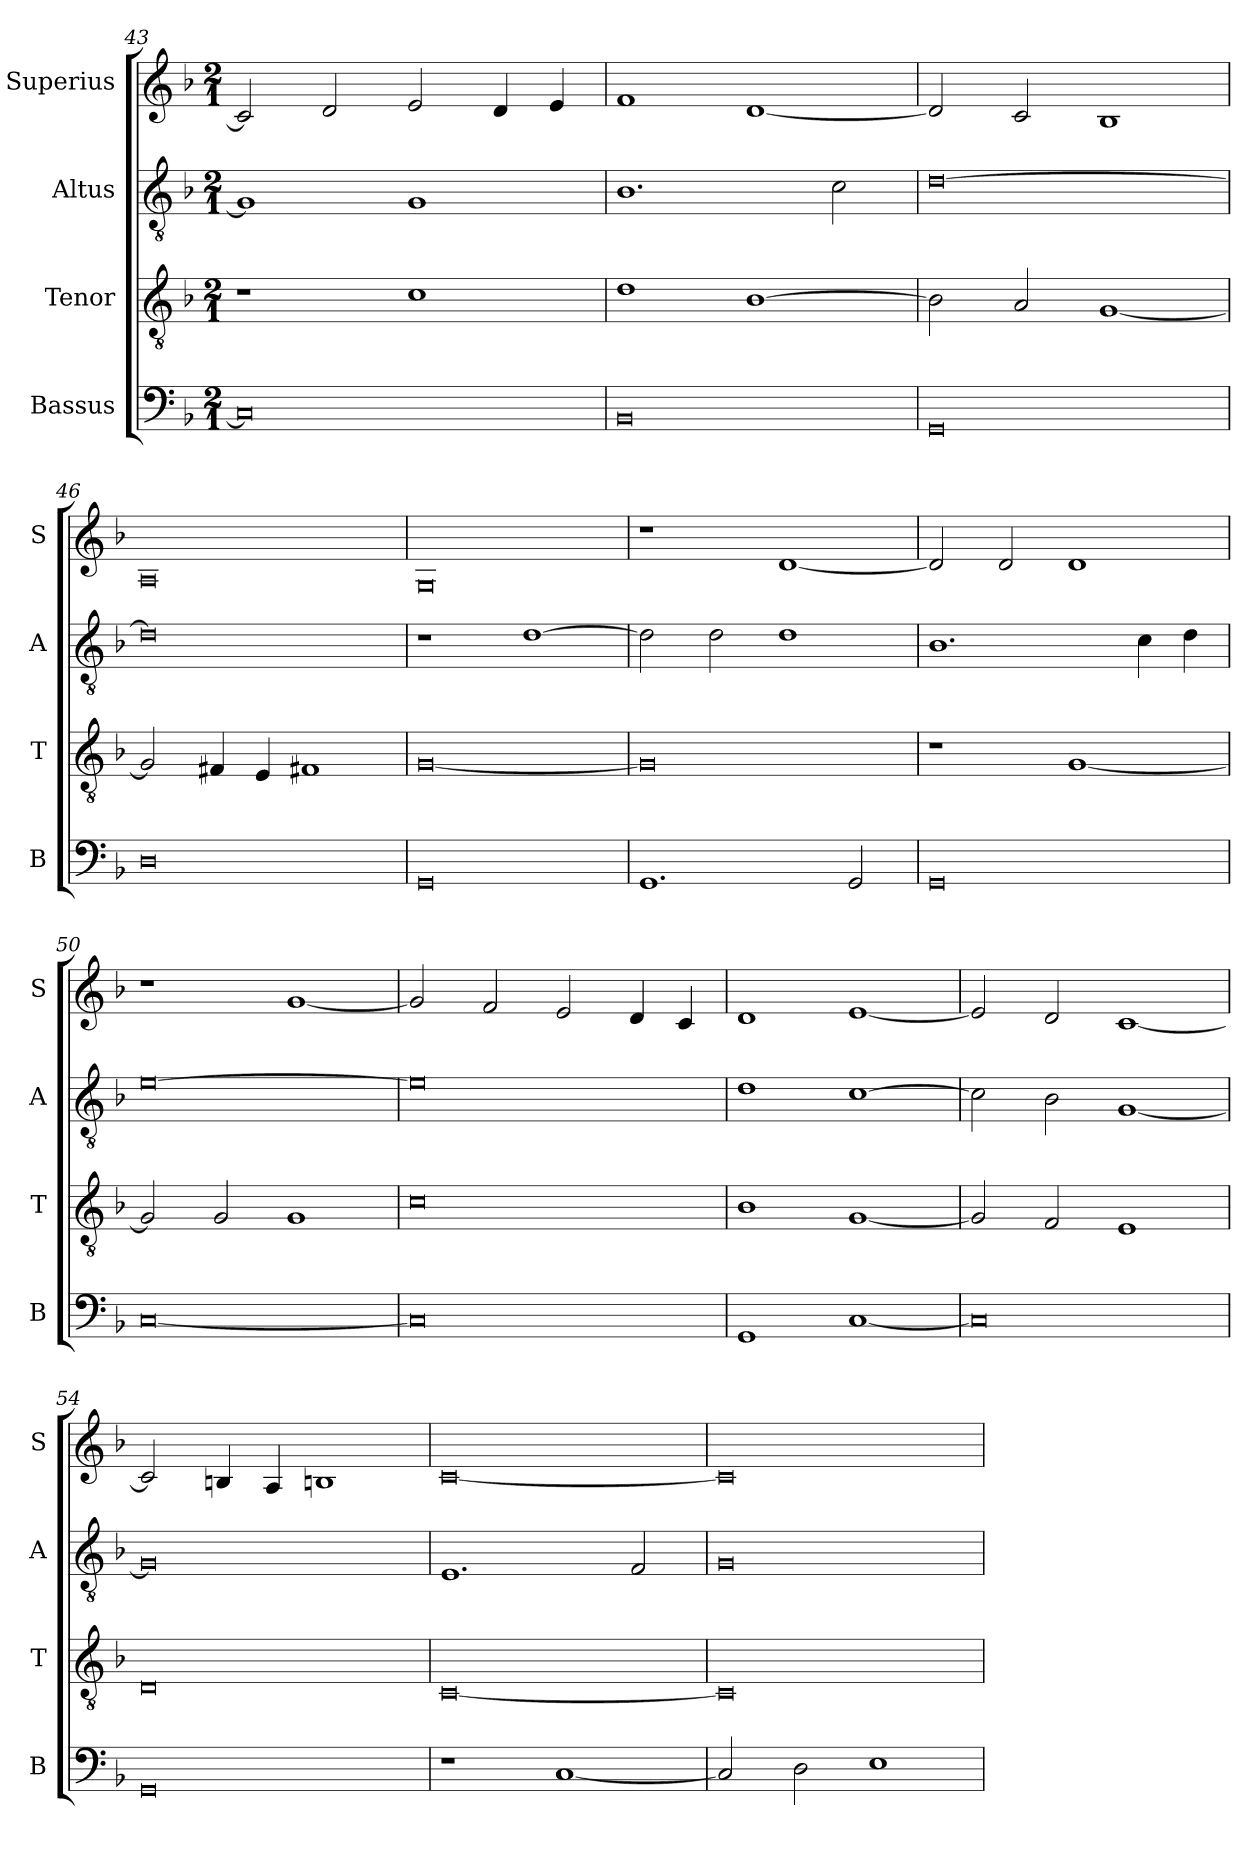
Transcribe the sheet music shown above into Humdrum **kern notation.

**kern	**kern	**kern	**kern
*part4	*part3	*part2	*part1
*staff4	*staff3	*staff2	*staff1
*I"Bassus	*I"Tenor	*I"Altus	*I"Superius
*I'B	*I'T	*I'A	*I'S
*clefF4	*clefGv2	*clefGv2	*clefG2
*k[b-]	*k[b-]	*k[b-]	*k[b-]
*M2/1	*M2/1	*M2/1	*M2/1
=43	=43	=43	=43
0C]	1r	1G]	2c/]
.	.	.	2d/
.	1c	1G	2e/
.	.	.	4d/
.	.	.	4e/
=44	=44	=44	=44
0BB-	1d	1.B-	1f
.	[1B-	.	[1d
.	.	2c\	.
=45	=45	=45	=45
0GG	2B-\]	[0d	2d/]
.	2A/	.	2c/
.	[1G	.	1B-
=46	=46	=46	=46
0D	2G/]	0d]	0A
.	4F#X/	.	.
.	4E/	.	.
.	1F#X	.	.
=47	=47	=47	=47
0GG	[0G	1r	0G
.	.	[1d	.
=48	=48	=48	=48
1.GG	0G]	2d\]	1r
.	.	2d\	.
.	.	1d	[1d
2GG/	.	.	.
=49	=49	=49	=49
0GG	1r	1.B-	2d/]
.	.	.	2d/
.	[1G	.	1d
.	.	4c\	.
.	.	4d\	.
=50	=50	=50	=50
[0C	2G/]	[0e	1r
.	2G/	.	.
.	1G	.	[1g
=51	=51	=51	=51
0C]	0c	0e]	2g/]
.	.	.	2f/
.	.	.	2e/
.	.	.	4d/
.	.	.	4c/
=52	=52	=52	=52
1GG	1B-	1d	1d
[1C	[1G	[1c	[1e
=53	=53	=53	=53
0C]	2G/]	2c\]	2e/]
.	2F/	2B-\	2d/
.	1E	[1G	[1c
=54	=54	=54	=54
0GG	0D	0G]	2c/]
.	.	.	4Bn/
.	.	.	4A/
.	.	.	1Bn
=55	=55	=55	=55
1r	[0C	1.E	[0c
[1C	.	.	.
.	.	2F/	.
=56	=56	=56	=56
2C/]	0C]	0G	0c]
2D\	.	.	.
1E	.	.	.
=	=	=	=
*-	*-	*-	*-
